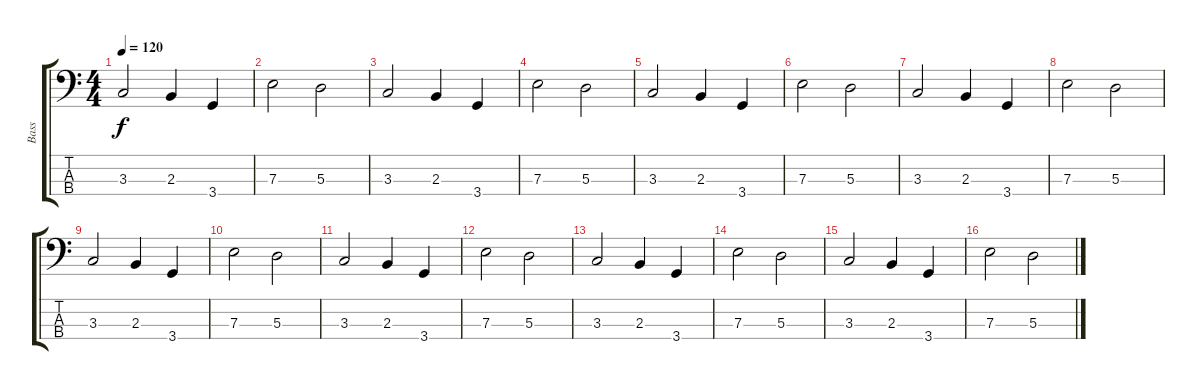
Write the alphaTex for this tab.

\track ("Bass" "Bass") {instrument slapbass1}
\staff {score tabs}
\tuning (G2 D2 A1 E1) {hide}
\ts (4 4)
\tempo 120
\clef f4
\ks c
3.3.2{dy f} 2.3.4 3.4.4 |
7.3.2 5.3.2 |
3.3.2 2.3.4 3.4.4 |
7.3.2 5.3.2 |
3.3.2 2.3.4 3.4.4 |
7.3.2 5.3.2 |
3.3.2 2.3.4 3.4.4 |
7.3.2 5.3.2 |
3.3.2 2.3.4 3.4.4 |
7.3.2{volume 13} 5.3.2 |
3.3.2 2.3.4 3.4.4 |
7.3.2 5.3.2 |
3.3.2 2.3.4 3.4.4 |
7.3.2 5.3.2 |
3.3.2 2.3.4 3.4.4 |
7.3.2 5.3.2
